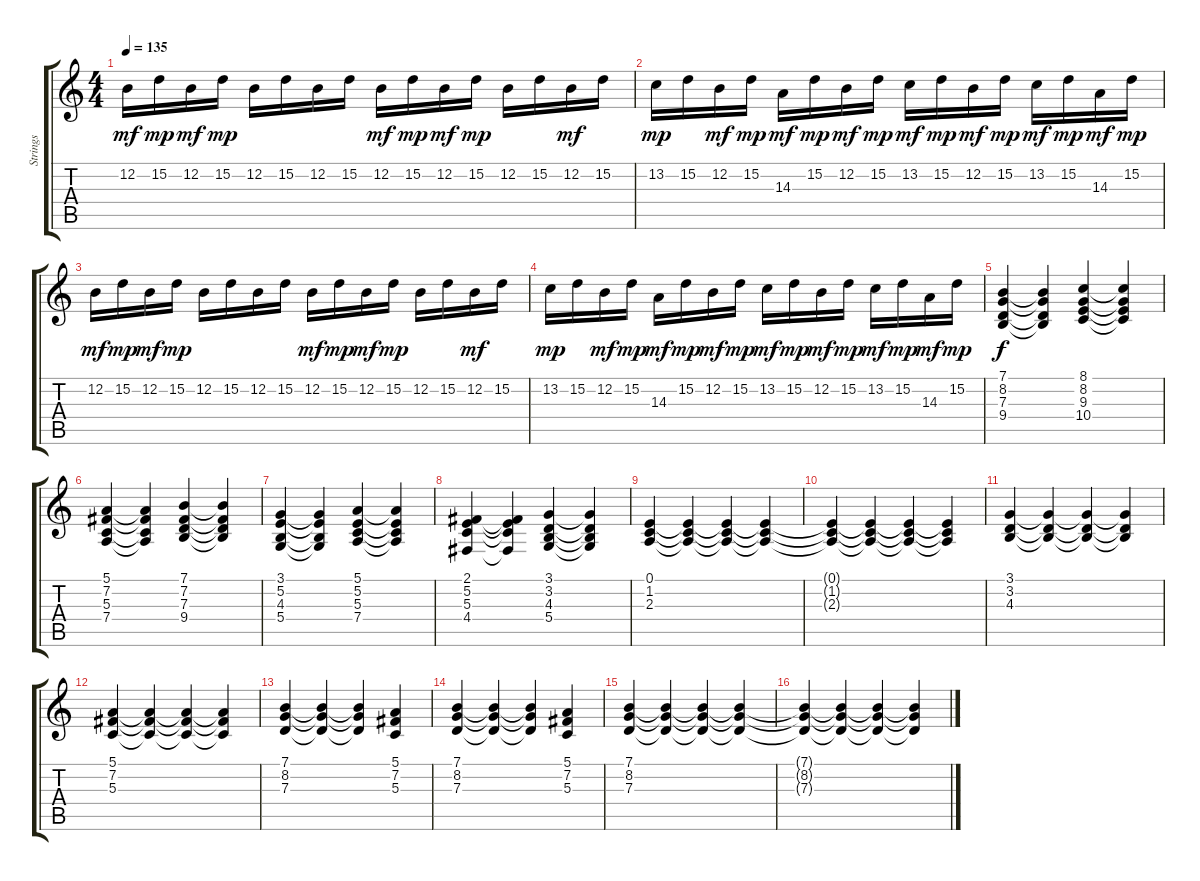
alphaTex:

\track ("Strings" "Strings") {instrument pad8sweep}
\staff {score tabs}
\tuning (E4 B3 G3 D3 A2 E2) {hide}
\ts (4 4)
\tempo 135
\clef g2
\ks c
12.2.16{dy mf instrument lead2sawtooth} 15.2.16{dy mp} 12.2.16{dy mf} 15.2.16{dy mp} 12.2.16 15.2.16 12.2.16 15.2.16 12.2.16{dy mf} 15.2.16{dy mp} 12.2.16{dy mf} 15.2.16{dy mp} 12.2.16 15.2.16 12.2.16{dy mf} 15.2.16 |
13.2.16{dy mp instrument lead2sawtooth} 15.2.16 12.2.16{dy mf} 15.2.16{dy mp} 14.3.16{dy mf} 15.2.16{dy mp} 12.2.16{dy mf} 15.2.16{dy mp} 13.2.16{dy mf} 15.2.16{dy mp} 12.2.16{dy mf} 15.2.16{dy mp} 13.2.16{dy mf} 15.2.16{dy mp} 14.3.16{dy mf} 15.2.16{dy mp} |
12.2.16{dy mf instrument lead2sawtooth} 15.2.16{dy mp} 12.2.16{dy mf} 15.2.16{dy mp} 12.2.16 15.2.16 12.2.16 15.2.16 12.2.16{dy mf} 15.2.16{dy mp} 12.2.16{dy mf} 15.2.16{dy mp} 12.2.16 15.2.16 12.2.16{dy mf} 15.2.16 |
13.2.16{dy mp instrument lead2sawtooth} 15.2.16 12.2.16{dy mf} 15.2.16{dy mp} 14.3.16{dy mf} 15.2.16{dy mp} 12.2.16{dy mf} 15.2.16{dy mp} 13.2.16{dy mf} 15.2.16{dy mp} 12.2.16{dy mf} 15.2.16{dy mp} 13.2.16{dy mf} 15.2.16{dy mp} 14.3.16{dy mf} 15.2.16{dy mp} |
(7.1 8.2 7.3 9.4).4{dy f instrument pad8sweep} (7.1{t} 8.2{t} 7.3{t} 9.4{t}).4 (8.1 8.2 9.3 10.4).4 (8.1{t} 8.2{t} 9.3{t} 10.4{t}).4 |
(5.1 7.2 5.3 7.4).4 (5.1{t} 7.2{t} 5.3{t} 7.4{t}).4 (7.1 7.2 7.3 9.4).4 (7.1{t} 7.2{t} 7.3{t} 9.4{t}).4 |
(3.1 5.2 4.3 5.4).4 (3.1{t} 5.2{t} 4.3{t} 5.4{t}).4 (5.1 5.2 5.3 7.4).4 (5.1{t} 5.2{t} 5.3{t} 7.4{t}).4 |
(2.1 5.2 5.3 4.4).4 (2.1{t} 5.2{t} 5.3{t} 4.4{t}).4 (3.1 3.2 4.3 5.4).4 (3.1{t} 3.2{t} 4.3{t} 5.4{t}).4 |
(0.1 1.2 2.3).4 (0.1{t} 1.2{t} 2.3{t}).4 (0.1{t} 1.2{t} 2.3{t}).4 (0.1{t} 1.2{t} 2.3{t}).4 |
(0.1{t} 1.2{t} 2.3{t}).4 (0.1{t} 1.2{t} 2.3{t}).4 (0.1{t} 1.2{t} 2.3{t}).4 (0.1{t} 1.2{t} 2.3{t}).4 |
(3.1 3.2 4.3).4 (3.1{t} 3.2{t} 4.3{t}).4 (3.1{t} 3.2{t} 4.3{t}).4 (3.1{t} 3.2{t} 4.3{t}).4 |
(5.1 7.2 5.3).4 (5.1{t} 7.2{t} 5.3{t}).4 (5.1{t} 7.2{t} 5.3{t}).4 (5.1{t} 7.2{t} 5.3{t}).4 |
(7.1 8.2 7.3).4 (7.1{t} 8.2{t} 7.3{t}).4 (7.1{t} 8.2{t} 7.3{t}).4 (5.1 7.2 5.3).4 |
(7.1 8.2 7.3).4 (7.1{t} 8.2{t} 7.3{t}).4 (7.1{t} 8.2{t} 7.3{t}).4 (5.1 7.2 5.3).4 |
(7.1 8.2 7.3).4 (7.1{t} 8.2{t} 7.3{t}).4 (7.1{t} 8.2{t} 7.3{t}).4 (7.1{t} 8.2{t} 7.3{t}).4 |
(7.1{t} 8.2{t} 7.3{t}).4 (7.1{t} 8.2{t} 7.3{t}).4 (7.1{t} 8.2{t} 7.3{t}).4 (7.1{t} 8.2{t} 7.3{t}).4
